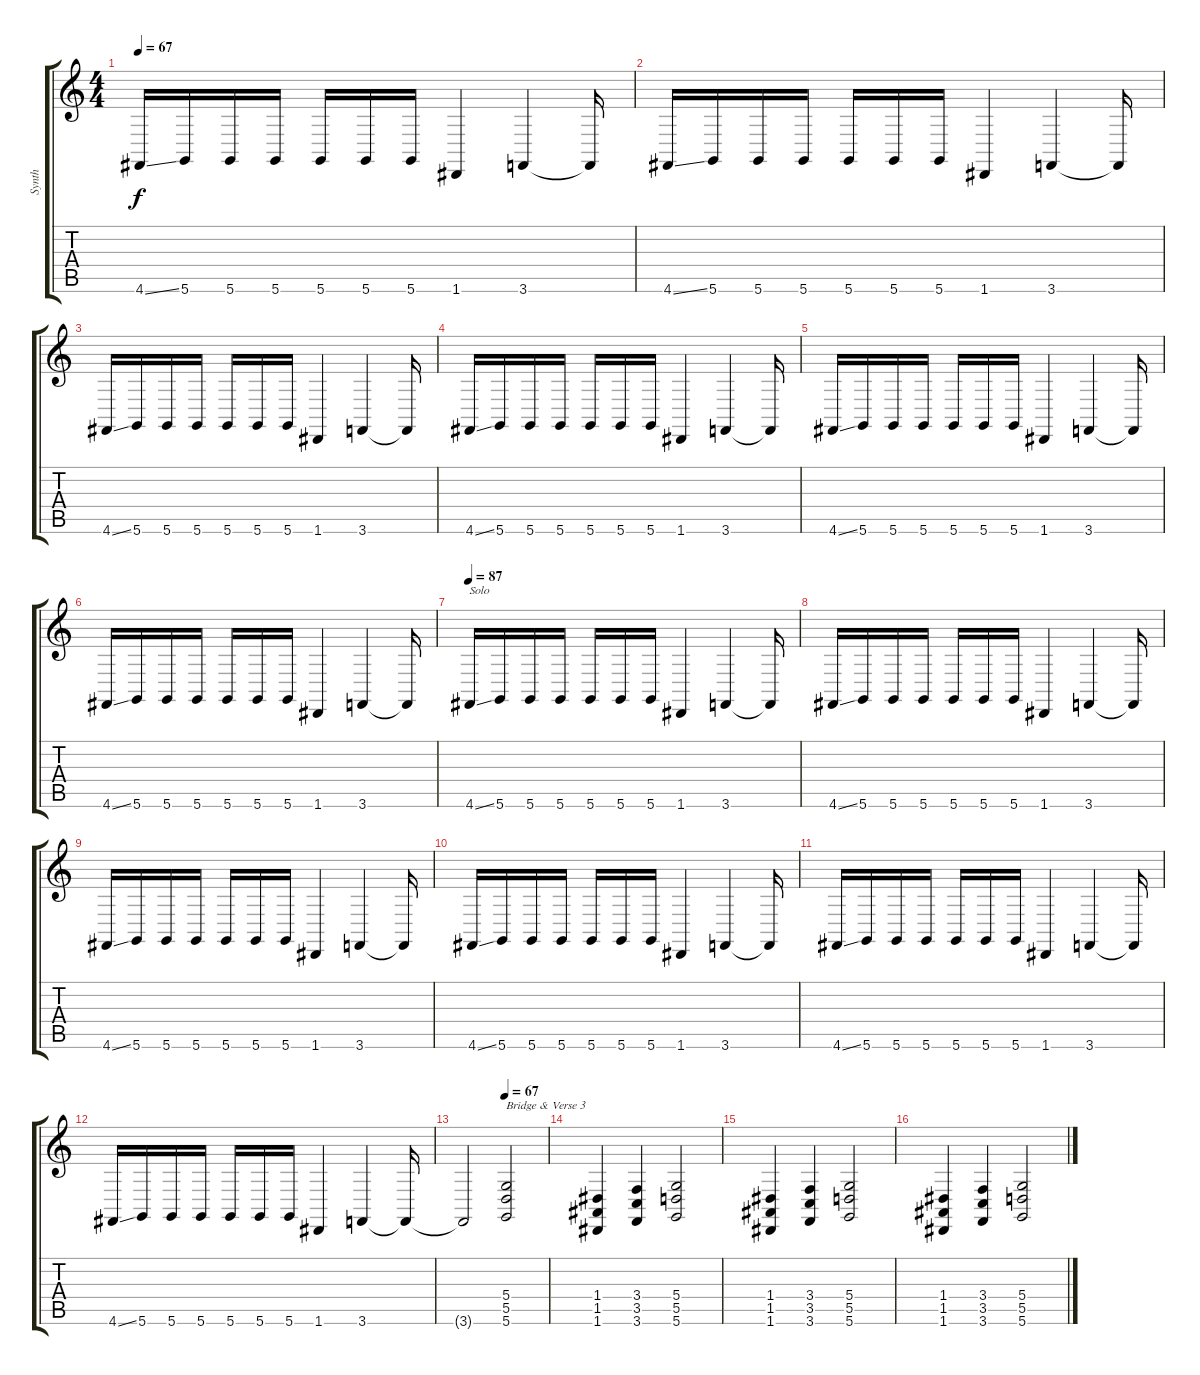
\track ("Synth" "Synth") {instrument synthbrass1}
\staff {score tabs}
\tuning (E4 B3 G3 D3 A2 D2) {hide}
\ts (4 4)
\tempo 67
\clef g2
\ks c
4.6{ss}.16{dy f} 5.6.16 5.6.16 5.6.16 5.6.16 5.6.16 5.6.16 1.6.4 3.6.4 3.6{t}.16 |
4.6{ss}.16 5.6.16 5.6.16 5.6.16 5.6.16 5.6.16 5.6.16 1.6.4 3.6.4 3.6{t}.16 |
4.6{ss}.16 5.6.16 5.6.16 5.6.16 5.6.16 5.6.16 5.6.16 1.6.4 3.6.4 3.6{t}.16 |
4.6{ss}.16 5.6.16 5.6.16 5.6.16 5.6.16 5.6.16 5.6.16 1.6.4 3.6.4 3.6{t}.16 |
4.6{ss}.16 5.6.16 5.6.16 5.6.16 5.6.16 5.6.16 5.6.16 1.6.4 3.6.4 3.6{t}.16 |
4.6{ss}.16 5.6.16 5.6.16 5.6.16 5.6.16 5.6.16 5.6.16 1.6.4 3.6.4 3.6{t}.16 |
\tempo 87
4.6{ss}.16{txt "Solo" volume 8} 5.6.16 5.6.16 5.6.16 5.6.16 5.6.16 5.6.16 1.6.4 3.6.4 3.6{t}.16 |
4.6{ss}.16 5.6.16 5.6.16 5.6.16 5.6.16 5.6.16 5.6.16 1.6.4 3.6.4 3.6{t}.16 |
4.6{ss}.16 5.6.16 5.6.16 5.6.16 5.6.16 5.6.16 5.6.16 1.6.4 3.6.4 3.6{t}.16 |
4.6{ss}.16 5.6.16 5.6.16 5.6.16 5.6.16 5.6.16 5.6.16 1.6.4 3.6.4 3.6{t}.16 |
4.6{ss}.16 5.6.16 5.6.16 5.6.16 5.6.16 5.6.16 5.6.16 1.6.4 3.6.4 3.6{t}.16 |
4.6{ss}.16 5.6.16 5.6.16 5.6.16 5.6.16 5.6.16 5.6.16 1.6.4 3.6.4 3.6{t}.16 |
\tempo (67 0.5)
3.6{t}.2{volume 12} (5.4 5.5 5.6).2{txt "Bridge & Verse 3" volume 10} |
(1.4 1.5 1.6).4 (3.4 3.5 3.6).4 (5.4 5.5 5.6).2 |
(1.4 1.5 1.6).4 (3.4 3.5 3.6).4 (5.4 5.5 5.6).2 |
(1.4 1.5 1.6).4 (3.4 3.5 3.6).4 (5.4 5.5 5.6).2
